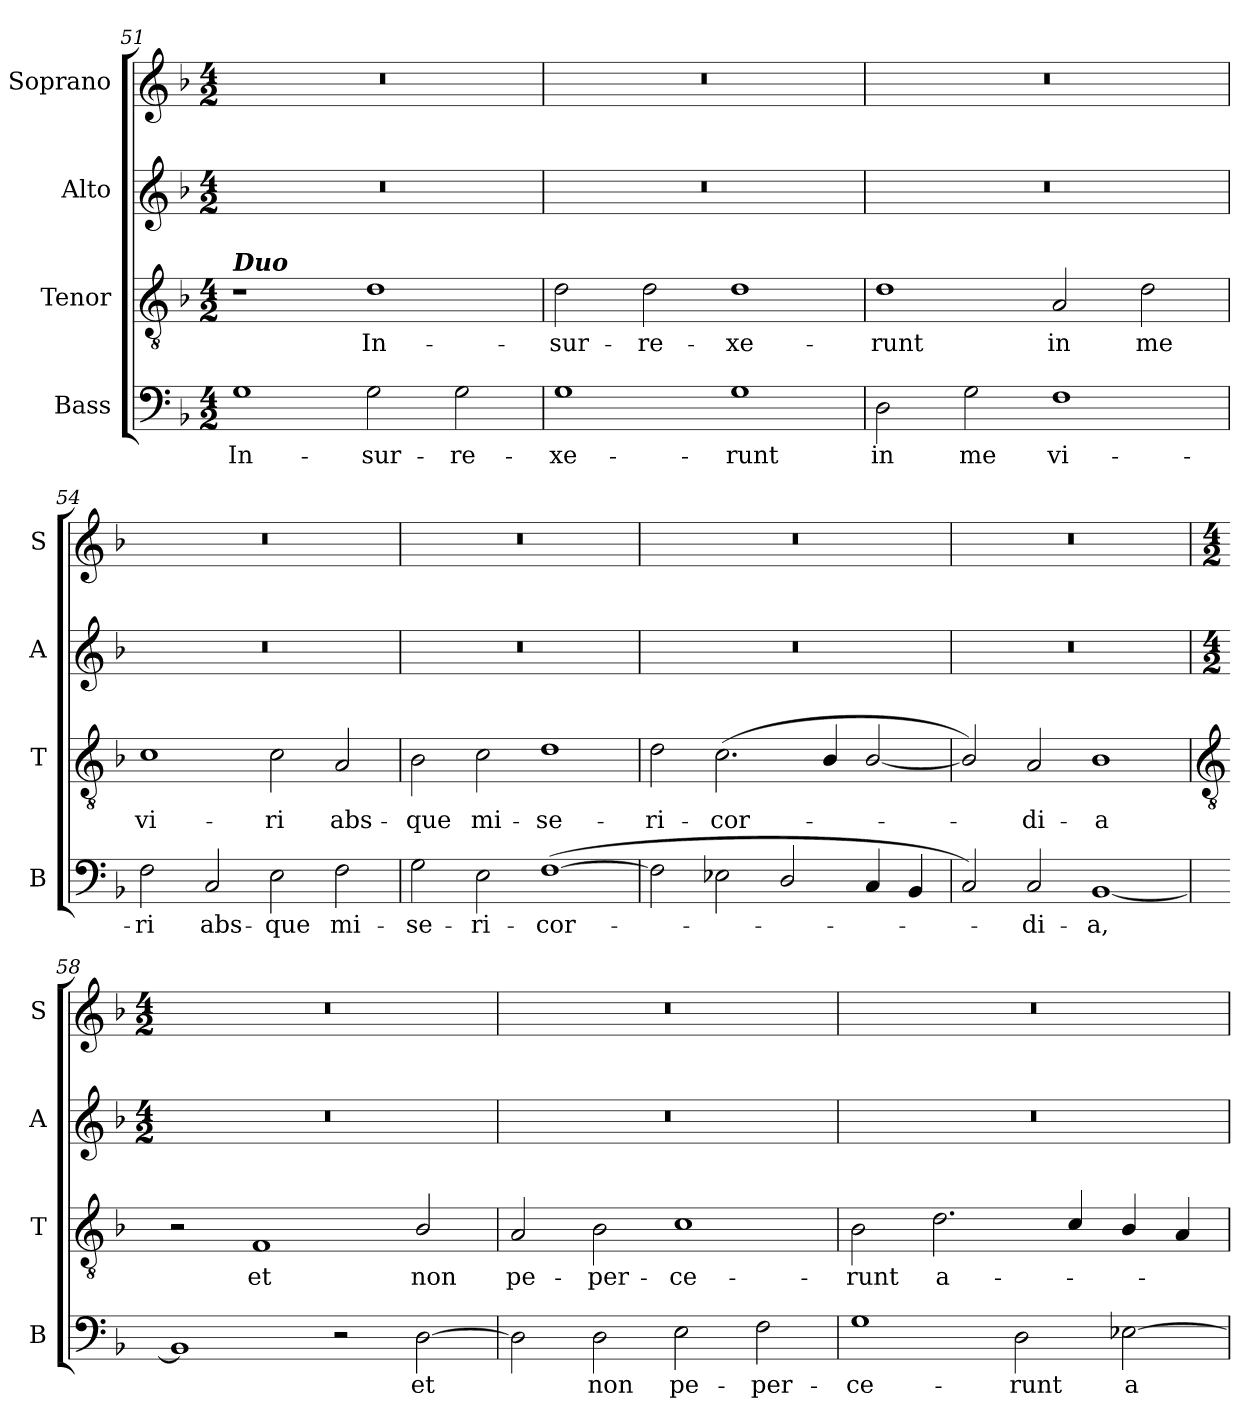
**kern	**text	**kern	**text	**kern	**kern
*part4	*part4	*part3	*part3	*part2	*part1
*staff4	*staff4	*staff3	*staff3	*staff2	*staff1
*I"Bass	*	*I"Tenor	*	*I"Alto	*I"Soprano
*I'B	*	*I'T	*	*I'A	*I'S
!!LO:LB:g=z
*clefF4	*	*clefGv2	*	*clefG2	*clefG2
*k[b-]	*	*k[b-]	*	*k[b-]	*k[b-]
*F:	*	*F:	*	*F:	*F:
*M4/2	*	*M4/2	*	*M4/2	*M4/2
=51	=51	=51	=51	=51	=51
!	!	!LO:TX:a:Bi:t=Duo	!	!	!
!	!LO:LY:b	!	!	!	!
1G	In-	1r	.	0r	0r
!	!LO:LY:b	!	!LO:LY:b	!	!
2G	-sur-	1d	In-	.	.
!	!LO:LY:b	!	!	!	!
2G	-re-	.	.	.	.
=52	=52	=52	=52	=52	=52
!	!LO:LY:b	!	!LO:LY:b	!	!
1G	-xe-	2d	-sur-	0r	0r
!	!	!	!LO:LY:b	!	!
.	.	2d	-re-	.	.
!	!LO:LY:b	!	!LO:LY:b	!	!
1G	-runt	1d	-xe-	.	.
=53	=53	=53	=53	=53	=53
!	!LO:LY:b	!	!LO:LY:b	!	!
2D	in	1d	-runt	0r	0r
!	!LO:LY:b	!	!	!	!
2G	me	.	.	.	.
!	!LO:LY:b	!	!LO:LY:b	!	!
1F	vi-	2A	in	.	.
!	!	!	!LO:LY:b	!	!
.	.	2d	me	.	.
=54	=54	=54	=54	=54	=54
!	!LO:LY:b	!	!LO:LY:b	!	!
2F	-ri	1c	vi-	0r	0r
!	!LO:LY:b	!	!	!	!
2C	abs-	.	.	.	.
!	!LO:LY:b	!	!LO:LY:b	!	!
2E	-que	2c	-ri	.	.
!	!LO:LY:b	!	!LO:LY:b	!	!
2F	mi-	2A	abs-	.	.
=55	=55	=55	=55	=55	=55
!	!LO:LY:b	!	!LO:LY:b	!	!
2G	-se-	2B-	-que	0r	0r
!	!LO:LY:b	!	!LO:LY:b	!	!
2E	-ri-	2c	mi-	.	.
!	!LO:LY:b	!	!LO:LY:b	!	!
(<[1F	-cor-	1d	-se-	.	.
=56	=56	=56	=56	=56	=56
!	!	!	!LO:LY:b	!	!
2F]	.	2d	-ri-	0r	0r
!	!	!	!LO:LY:b	!	!
2E-X	.	(<2.c	-cor-	.	.
2D/	.	.	.	.	.
.	.	4B-/	.	.	.
4C	.	[2B-/	.	.	.
4BB-	.	.	.	.	.
=57	=57	=57	=57	=57	=57
2C)	.	2B-/])	.	0r	0r
!	!LO:LY:b	!	!LO:LY:b	!	!
2C	di-	2A	di-	.	.
!	!LO:LY:b	!	!LO:LY:b	!	!
[1BB-	-a,	1B-	-a	.	.
!!LO:LB:g=z
=58	=58	=58	=58	=58	=58
*	*	*clefGv2	*	*	*
*	*	*	*	*M4/2	*M4/2
1BB-]	.	2r	.	0r	0r
!	!	!	!LO:LY:b	!	!
.	.	1F	et	.	.
2r	.	.	.	.	.
!	!LO:LY:b	!	!LO:LY:b	!	!
[2D	et	2B-/	non	.	.
=59	=59	=59	=59	=59	=59
!	!	!	!LO:LY:b	!	!
2D]	.	2A	pe-	0r	0r
!	!LO:LY:b	!	!LO:LY:b	!	!
2D	non	2B-	-per-	.	.
!	!LO:LY:b	!	!LO:LY:b	!	!
2E	pe-	1c	-ce-	.	.
!	!LO:LY:b	!	!	!	!
2F	-per-	.	.	.	.
=60	=60	=60	=60	=60	=60
!	!LO:LY:b	!	!LO:LY:b	!	!
1G	-ce-	2B-	-runt	0r	0r
!	!	!	!LO:LY:b	!	!
.	.	2.d	a-	.	.
!	!LO:LY:b	!	!	!	!
2D	-runt	.	.	.	.
.	.	4c/	.	.	.
!	!LO:LY:b	!	!	!	!
[2E-	a-	4B-/	.	.	.
.	.	4A	.	.	.
=	=	=	=	=	=
*-	*-	*-	*-	*-	*-
